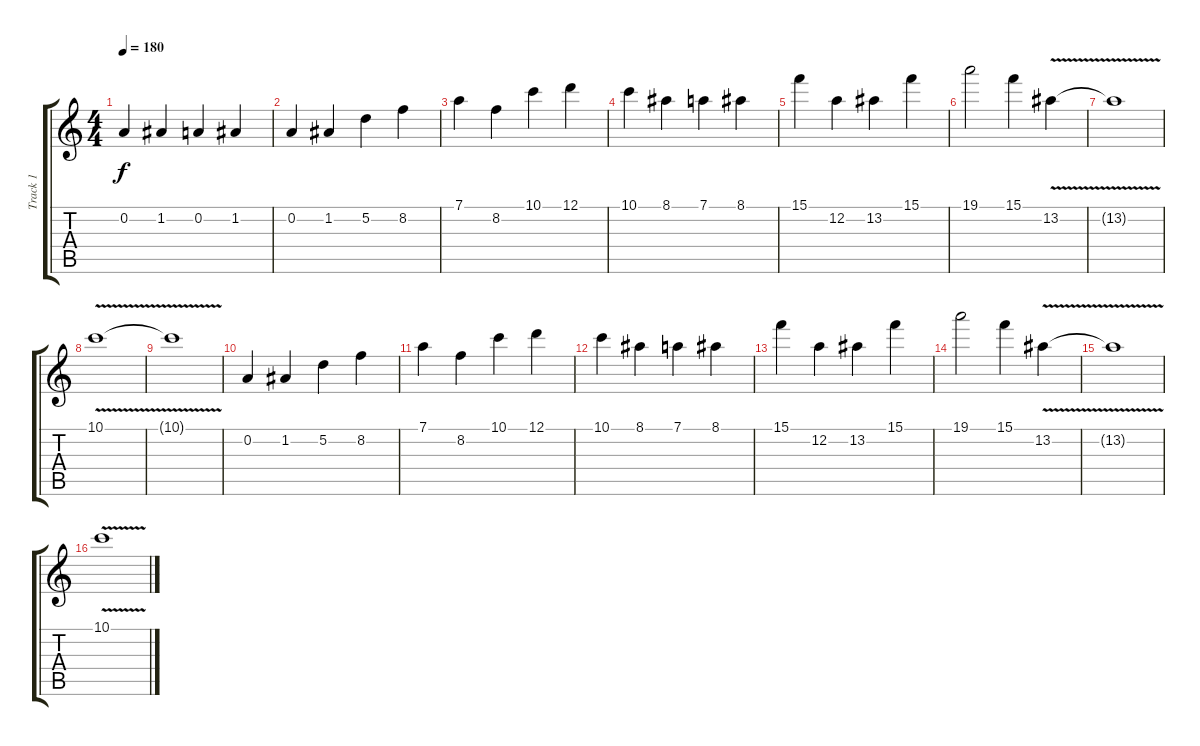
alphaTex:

\track ("Track 1" "Track 1") {instrument distortionguitar}
\staff {score tabs}
\tuning (D4 A3 F3 C3 G2 C2) {hide}
\ts (4 4)
\tempo 180
\clef g2
\ks c
0.2{t}.4{dy f} 1.2.4 0.2.4 1.2.4 |
0.2.4 1.2.4 5.2.4 8.2.4 |
7.1.4 8.2.4 10.1.4 12.1.4 |
10.1.4 8.1.4 7.1.4 8.1.4 |
15.1.4 12.2.4 13.2.4 15.1.4 |
19.1.2 15.1.4 13.2{v}.4 |
13.2{t}.1 |
10.1{v}.1 |
10.1{t}.1 |
0.2.4 1.2.4 5.2.4 8.2.4 |
7.1.4 8.2.4 10.1.4 12.1.4 |
10.1.4 8.1.4 7.1.4 8.1.4 |
15.1.4 12.2.4 13.2.4 15.1.4 |
19.1.2 15.1.4 13.2{v}.4 |
13.2{t}.1 |
10.1{v}.1
